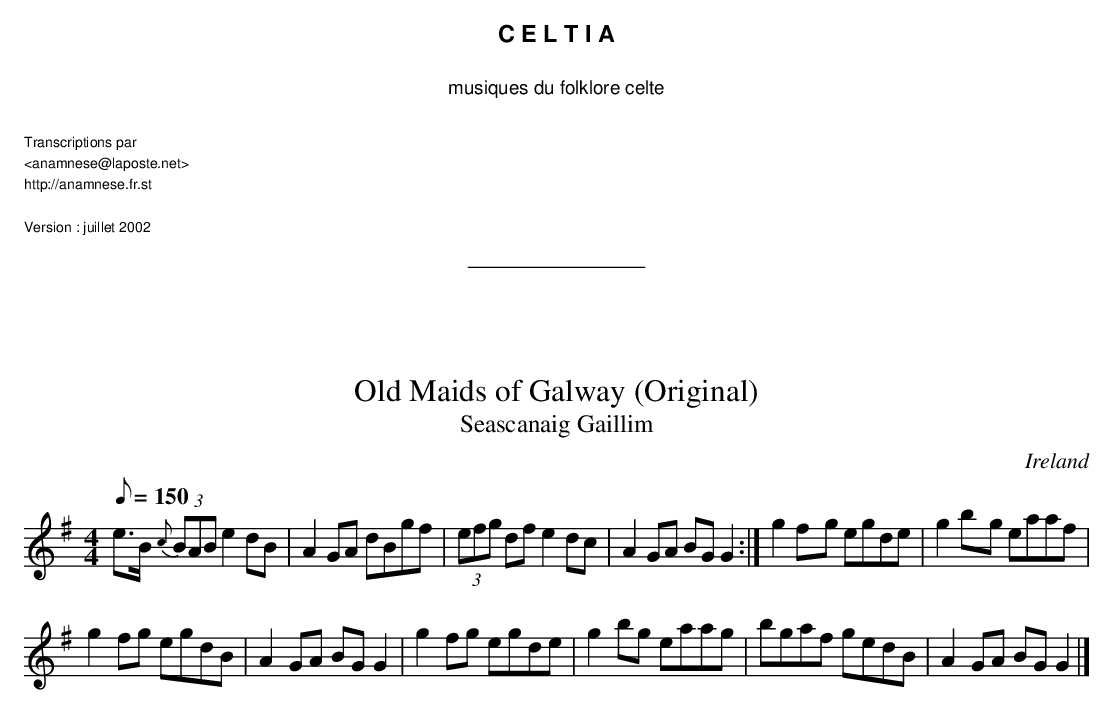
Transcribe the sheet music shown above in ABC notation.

X:1
T:Old Maids of Galway (Original)
T:Seascanaig Gaillim
O:Ireland
M:4/4
L:1/8
Q:150
K:G
e>B {c}(3BAB e2dB | A2GA dBgf | \
(3efg df e2dc | A2 GA BG G2 :| \
g2 f-g egde | g2 b-g eaaf |
g2fg egdB | A2 GA BG G2 |\
g2fg egde | g2 bg eaag |\
bgaf gedB | A2 GA BGG2 |]
